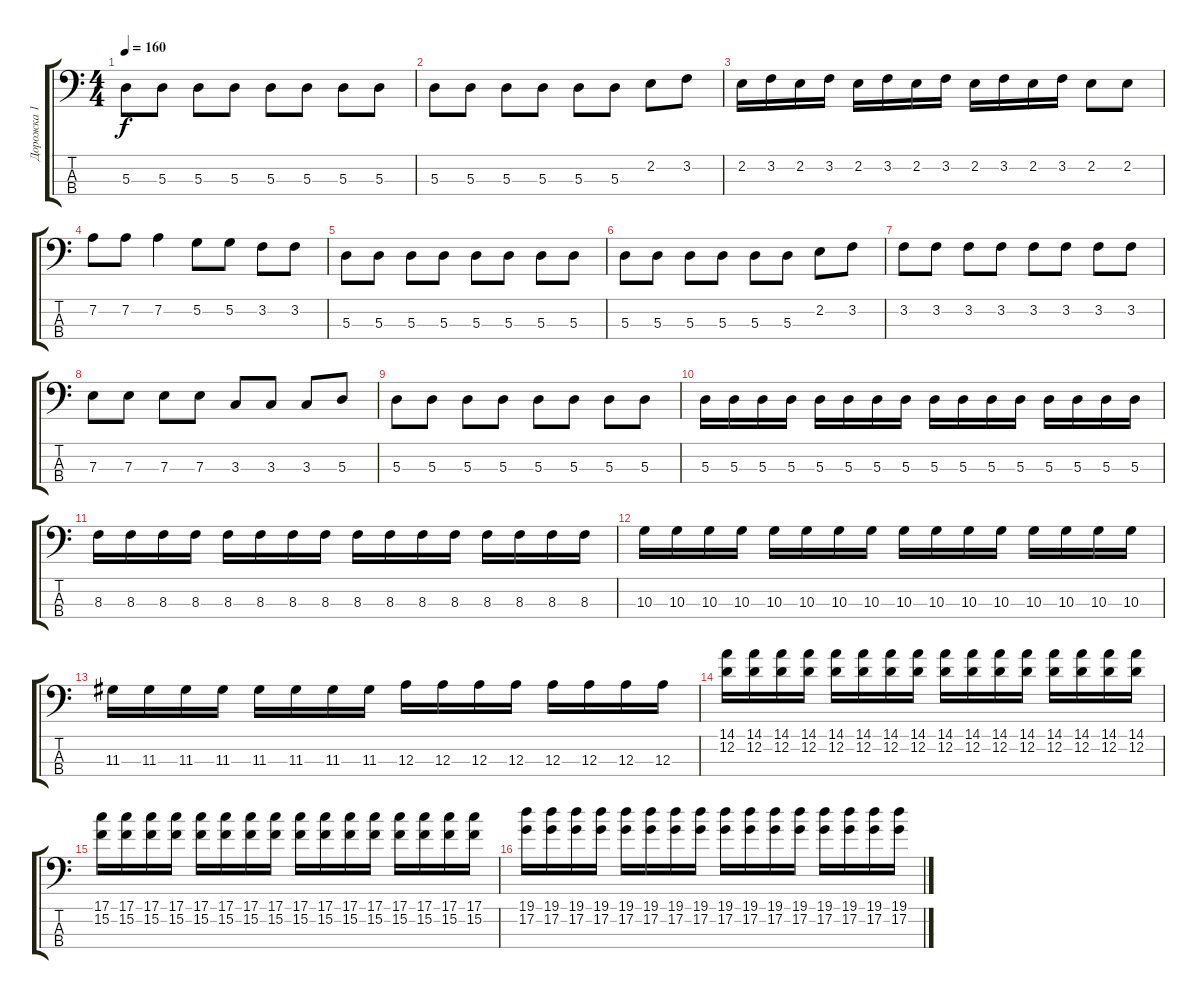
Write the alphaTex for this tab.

\track ("Дорожка 1" "Дорожка 1") {instrument electricbassfinger}
\staff {score tabs}
\tuning (G2 D2 A1 E1) {hide}
\ts (4 4)
\tempo 160
\clef f4
\ks c
5.3.8{dy f} 5.3.8 5.3.8 5.3.8 5.3.8 5.3.8 5.3.8 5.3.8 |
5.3.8 5.3.8 5.3.8 5.3.8 5.3.8 5.3.8 2.2.8 3.2.8 |
2.2.16 3.2.16 2.2.16 3.2.16 2.2.16 3.2.16 2.2.16 3.2.16 2.2.16 3.2.16 2.2.16 3.2.16 2.2.8 2.2.8 |
7.2.8 7.2.8 7.2.4 5.2.8 5.2.8 3.2.8 3.2.8 |
5.3.8 5.3.8 5.3.8 5.3.8 5.3.8 5.3.8 5.3.8 5.3.8 |
5.3.8 5.3.8 5.3.8 5.3.8 5.3.8 5.3.8 2.2.8 3.2.8 |
3.2.8 3.2.8 3.2.8 3.2.8 3.2.8 3.2.8 3.2.8 3.2.8 |
7.3.8 7.3.8 7.3.8 7.3.8 3.3.8 3.3.8 3.3.8 5.3.8 |
5.3.8 5.3.8 5.3.8 5.3.8 5.3.8 5.3.8 5.3.8 5.3.8 |
5.3.16 5.3.16 5.3.16 5.3.16 5.3.16 5.3.16 5.3.16 5.3.16 5.3.16 5.3.16 5.3.16 5.3.16 5.3.16 5.3.16 5.3.16 5.3.16 |
8.3.16 8.3.16 8.3.16 8.3.16 8.3.16 8.3.16 8.3.16 8.3.16 8.3.16 8.3.16 8.3.16 8.3.16 8.3.16 8.3.16 8.3.16 8.3.16 |
10.3.16 10.3.16 10.3.16 10.3.16 10.3.16 10.3.16 10.3.16 10.3.16 10.3.16 10.3.16 10.3.16 10.3.16 10.3.16 10.3.16 10.3.16 10.3.16 |
11.3.16 11.3.16 11.3.16 11.3.16 11.3.16 11.3.16 11.3.16 11.3.16 12.3.16 12.3.16 12.3.16 12.3.16 12.3.16 12.3.16 12.3.16 12.3.16 |
(14.1 12.2).16 (14.1 12.2).16 (14.1 12.2).16 (14.1 12.2).16 (14.1 12.2).16 (14.1 12.2).16 (14.1 12.2).16 (14.1 12.2).16 (14.1 12.2).16 (14.1 12.2).16 (14.1 12.2).16 (14.1 12.2).16 (14.1 12.2).16 (14.1 12.2).16 (14.1 12.2).16 (14.1 12.2).16 |
(17.1 15.2).16 (17.1 15.2).16 (17.1 15.2).16 (17.1 15.2).16 (17.1 15.2).16 (17.1 15.2).16 (17.1 15.2).16 (17.1 15.2).16 (17.1 15.2).16 (17.1 15.2).16 (17.1 15.2).16 (17.1 15.2).16 (17.1 15.2).16 (17.1 15.2).16 (17.1 15.2).16 (17.1 15.2).16 |
(19.1 17.2).16 (19.1 17.2).16 (19.1 17.2).16 (19.1 17.2).16 (19.1 17.2).16 (19.1 17.2).16 (19.1 17.2).16 (19.1 17.2).16 (19.1 17.2).16 (19.1 17.2).16 (19.1 17.2).16 (19.1 17.2).16 (19.1 17.2).16 (19.1 17.2).16 (19.1 17.2).16 (19.1 17.2).16
